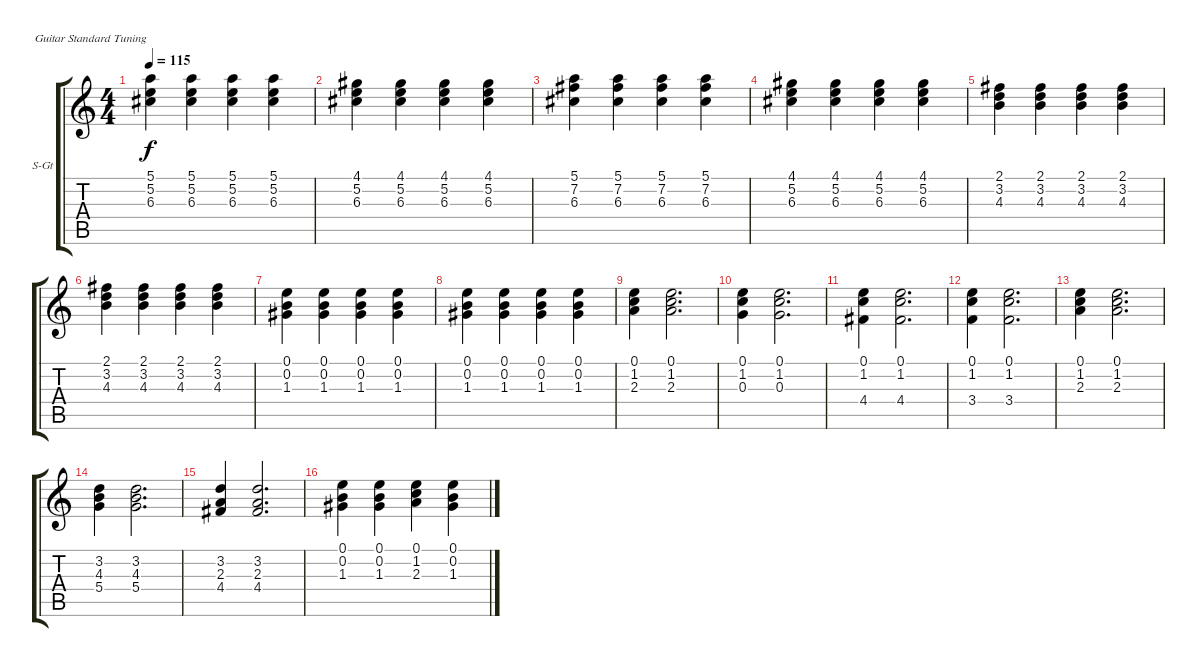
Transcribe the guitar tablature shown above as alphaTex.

\bracketExtendMode groupsimilarinstruments
\firstSystemTrackNameOrientation horizontal
\otherSystemsTrackNameOrientation horizontal
\track ("Acoustic Piano" "S-Gt") {instrument acousticgrandpiano}
\staff {score tabs}
\tuning (E4 B3 G3 D3 A2 E2)
\displaytranspose 12
\ts (4 4)
\tempo 115
\clef g2
\ks c
(5.1 5.2 6.3).4{dy f} (5.1 5.2 6.3).4 (5.1 5.2 6.3).4 (5.1 5.2 6.3).4 |
(4.1 5.2 6.3).4 (4.1 5.2 6.3).4 (4.1 5.2 6.3).4 (4.1 5.2 6.3).4 |
(5.1 7.2 6.3).4 (5.1 7.2 6.3).4 (5.1 7.2 6.3).4 (5.1 7.2 6.3).4 |
(4.1 5.2 6.3).4 (4.1 5.2 6.3).4 (4.1 5.2 6.3).4 (4.1 5.2 6.3).4 |
(2.1 3.2 4.3).4 (2.1 3.2 4.3).4 (2.1 3.2 4.3).4 (2.1 3.2 4.3).4 |
(2.1 3.2 4.3).4 (2.1 3.2 4.3).4 (2.1 3.2 4.3).4 (2.1 3.2 4.3).4 |
(0.1 0.2 1.3).4 (0.1 0.2 1.3).4 (0.1 0.2 1.3).4 (0.1 0.2 1.3).4 |
(0.1 0.2 1.3).4 (0.1 0.2 1.3).4 (0.1 0.2 1.3).4 (0.1 0.2 1.3).4 |
(0.1 1.2 2.3).4 (0.1 1.2 2.3).2{d} |
(0.1 1.2 0.3).4 (0.1 1.2 0.3).2{d} |
(0.1 1.2 4.4).4 (0.1 1.2 4.4).2{d} |
(0.1 1.2 3.4).4 (0.1 1.2 3.4).2{d} |
(0.1 1.2 2.3).4 (0.1 1.2 2.3).2{d} |
(3.2 4.3 5.4).4 (3.2 4.3 5.4).2{d} |
(3.2 2.3 4.4).4 (3.2 2.3 4.4).2{d} |
(0.1 0.2 1.3).4 (0.1 0.2 1.3).4 (0.1 1.2 2.3).4 (0.1 0.2 1.3).4
